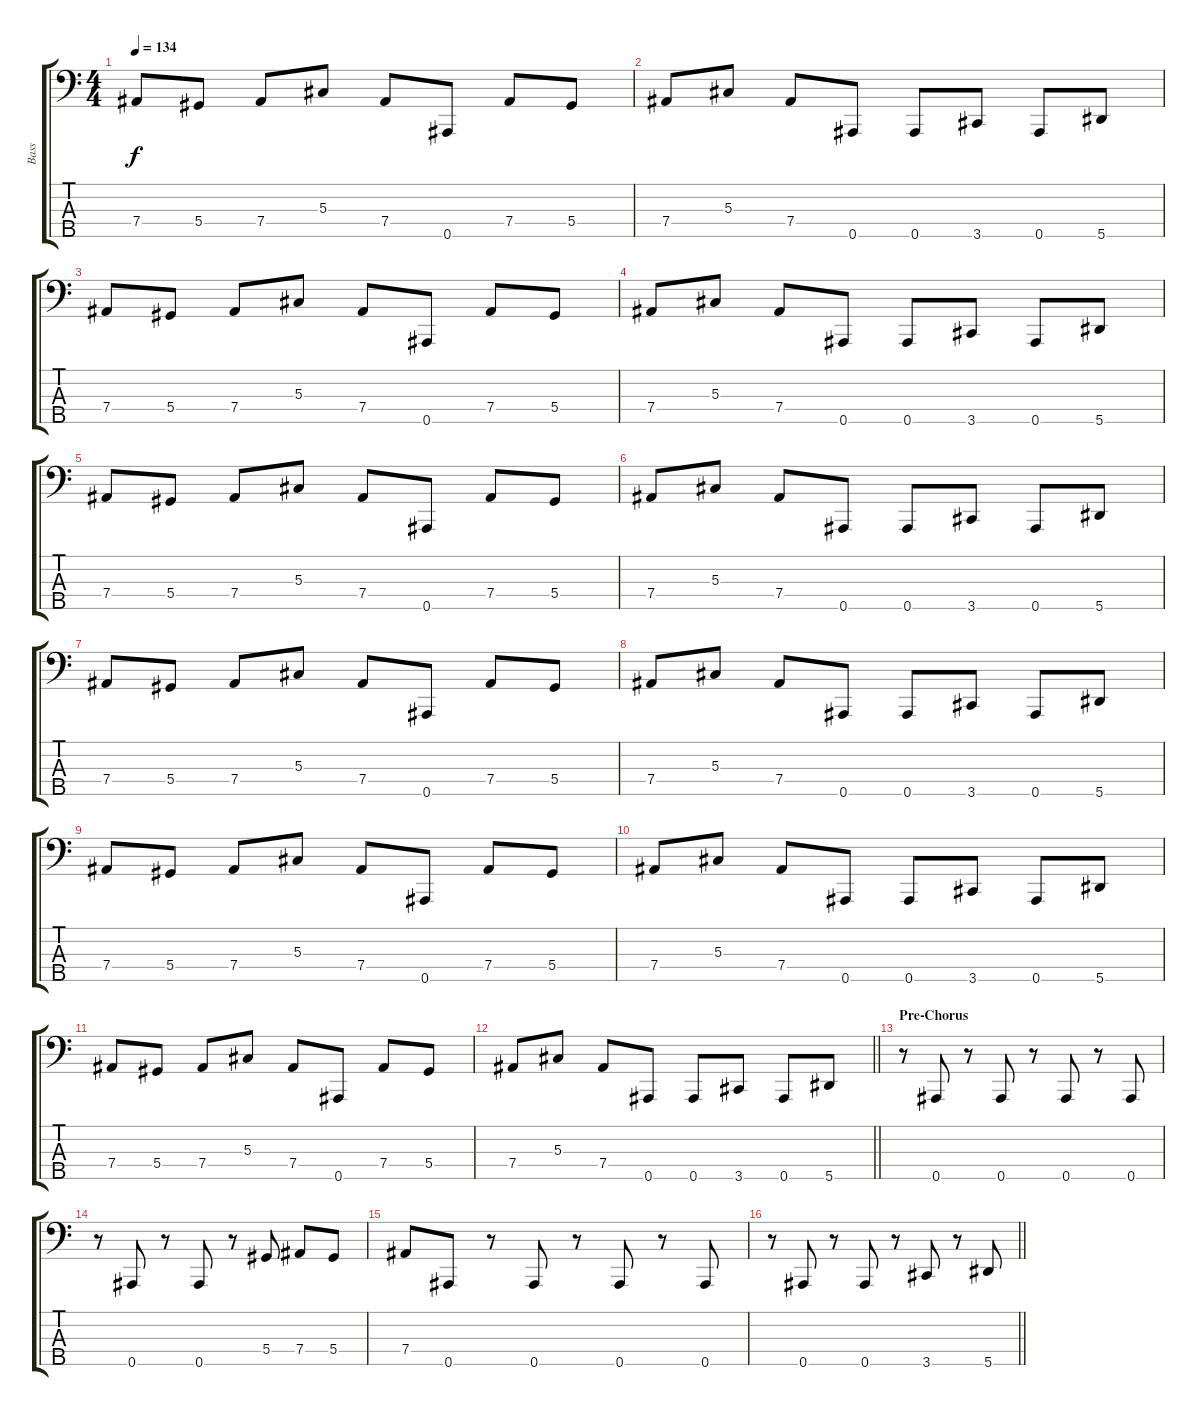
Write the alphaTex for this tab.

\track ("Bass" "Bass") {instrument electricbassfinger}
\staff {score tabs}
\tuning (Gb2 Db2 Ab1 Eb1 Bb0) {hide}
\ts (4 4)
\tempo 134
\clef f4
\ks c
7.4.8{dy f} 5.4.8 7.4.8 5.3.8 7.4.8 0.5.8 7.4.8 5.4.8 |
7.4.8 5.3.8 7.4.8 0.5.8 0.5.8 3.5.8 0.5.8 5.5.8 |
7.4.8 5.4.8 7.4.8 5.3.8 7.4.8 0.5.8 7.4.8 5.4.8 |
7.4.8 5.3.8 7.4.8 0.5.8 0.5.8 3.5.8 0.5.8 5.5.8 |
7.4.8 5.4.8 7.4.8 5.3.8 7.4.8 0.5.8 7.4.8 5.4.8 |
7.4.8 5.3.8 7.4.8 0.5.8 0.5.8 3.5.8 0.5.8 5.5.8 |
7.4.8 5.4.8 7.4.8 5.3.8 7.4.8 0.5.8 7.4.8 5.4.8 |
7.4.8 5.3.8 7.4.8 0.5.8 0.5.8 3.5.8 0.5.8 5.5.8 |
7.4.8 5.4.8 7.4.8 5.3.8 7.4.8 0.5.8 7.4.8 5.4.8 |
7.4.8 5.3.8 7.4.8 0.5.8 0.5.8 3.5.8 0.5.8 5.5.8 |
7.4.8 5.4.8 7.4.8 5.3.8 7.4.8 0.5.8 7.4.8 5.4.8 |
\barLineRight lightlight
7.4.8 5.3.8 7.4.8 0.5.8 0.5.8 3.5.8 0.5.8 5.5.8 |
\section ("" "Pre-Chorus")
r.8 0.5.8 r.8 0.5.8 r.8 0.5.8 r.8 0.5.8 |
r.8 0.5.8 r.8 0.5.8 r.8 5.4.8 7.4.8 5.4.8 |
7.4.8 0.5.8 r.8 0.5.8 r.8 0.5.8 r.8 0.5.8 |
\barLineRight lightlight
r.8 0.5.8 r.8 0.5.8 r.8 3.5.8 r.8 5.5.8
